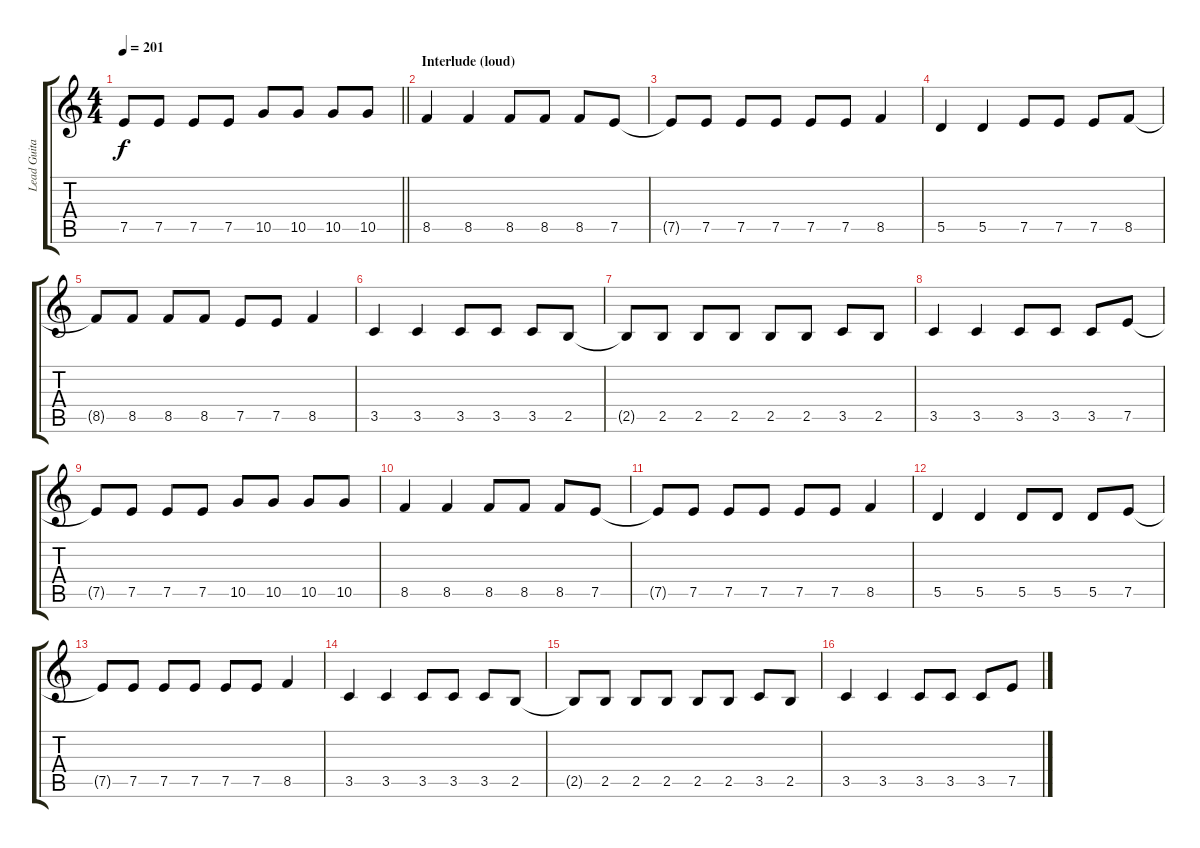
\track ("Lead Guitar" "Lead Guita") {instrument electricguitarclean}
\staff {score tabs}
\tuning (E4 B3 G3 D3 A2 E2) {hide}
\ts (4 4)
\tempo 201
\clef g2
\barLineRight lightlight
\ks c
7.5{t}.8{dy f} 7.5.8 7.5.8 7.5.8 10.5.8 10.5.8 10.5.8 10.5.8 |
\section ("" "Interlude (loud)")
8.5.4{instrument electricguitarclean} 8.5.4 8.5.8 8.5.8 8.5.8 7.5.8 |
7.5{t}.8 7.5.8 7.5.8 7.5.8 7.5.8 7.5.8 8.5.4 |
5.5.4 5.5.4 7.5.8 7.5.8 7.5.8 8.5.8 |
8.5{t}.8 8.5.8 8.5.8 8.5.8 7.5.8 7.5.8 8.5.4 |
3.5.4 3.5.4 3.5.8 3.5.8 3.5.8 2.5.8 |
2.5{t}.8 2.5.8 2.5.8 2.5.8 2.5.8 2.5.8 3.5.8 2.5.8 |
3.5.4 3.5.4 3.5.8 3.5.8 3.5.8 7.5.8 |
7.5{t}.8 7.5.8 7.5.8 7.5.8 10.5.8 10.5.8 10.5.8 10.5.8 |
8.5.4 8.5.4 8.5.8 8.5.8 8.5.8 7.5.8 |
7.5{t}.8 7.5.8 7.5.8 7.5.8 7.5.8 7.5.8 8.5.4 |
5.5.4 5.5.4 5.5.8 5.5.8 5.5.8 7.5.8 |
7.5{t}.8 7.5.8 7.5.8 7.5.8 7.5.8 7.5.8 8.5.4 |
3.5.4 3.5.4 3.5.8 3.5.8 3.5.8 2.5.8 |
2.5{t}.8 2.5.8 2.5.8 2.5.8 2.5.8 2.5.8 3.5.8 2.5.8 |
3.5.4 3.5.4 3.5.8 3.5.8 3.5.8 7.5.8
